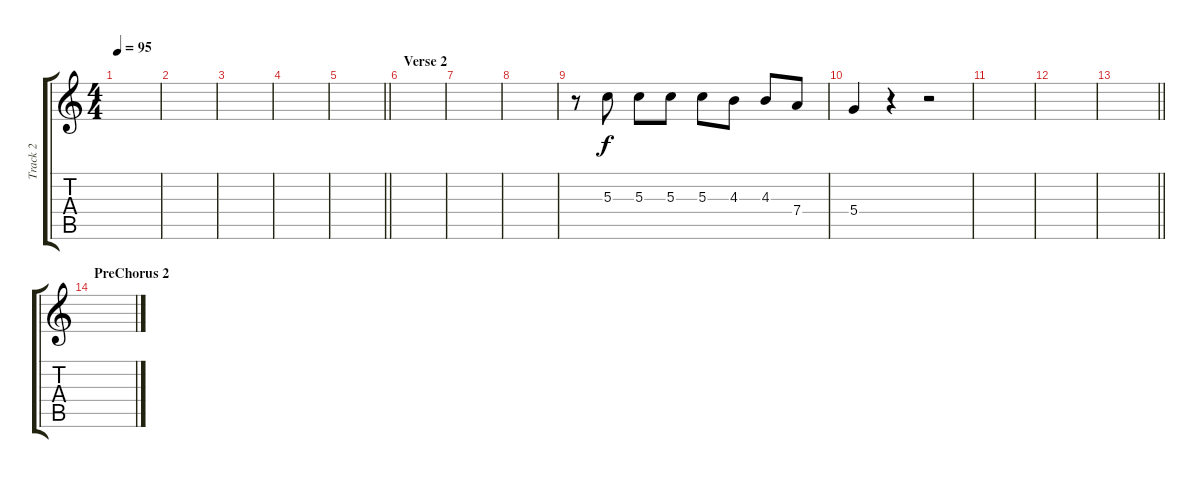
\track ("Track 2" "Track 2") {instrument distortionguitar}
\staff {score tabs}
\tuning (E4 B3 G3 D3 A2 E2) {hide}
\ts (4 4)
\tempo 95
\clef g2
\ks c
|
|
|
|
\barLineRight lightlight
|
\section ("" "Verse 2")
|
|
|
r.8 5.3.8 5.3.8 5.3.8 5.3.8 4.3.8 4.3.8 7.4.8 |
5.4.4 r.4 r.2 |
|
|
\barLineRight lightlight
|
\section ("" "PreChorus 2")
